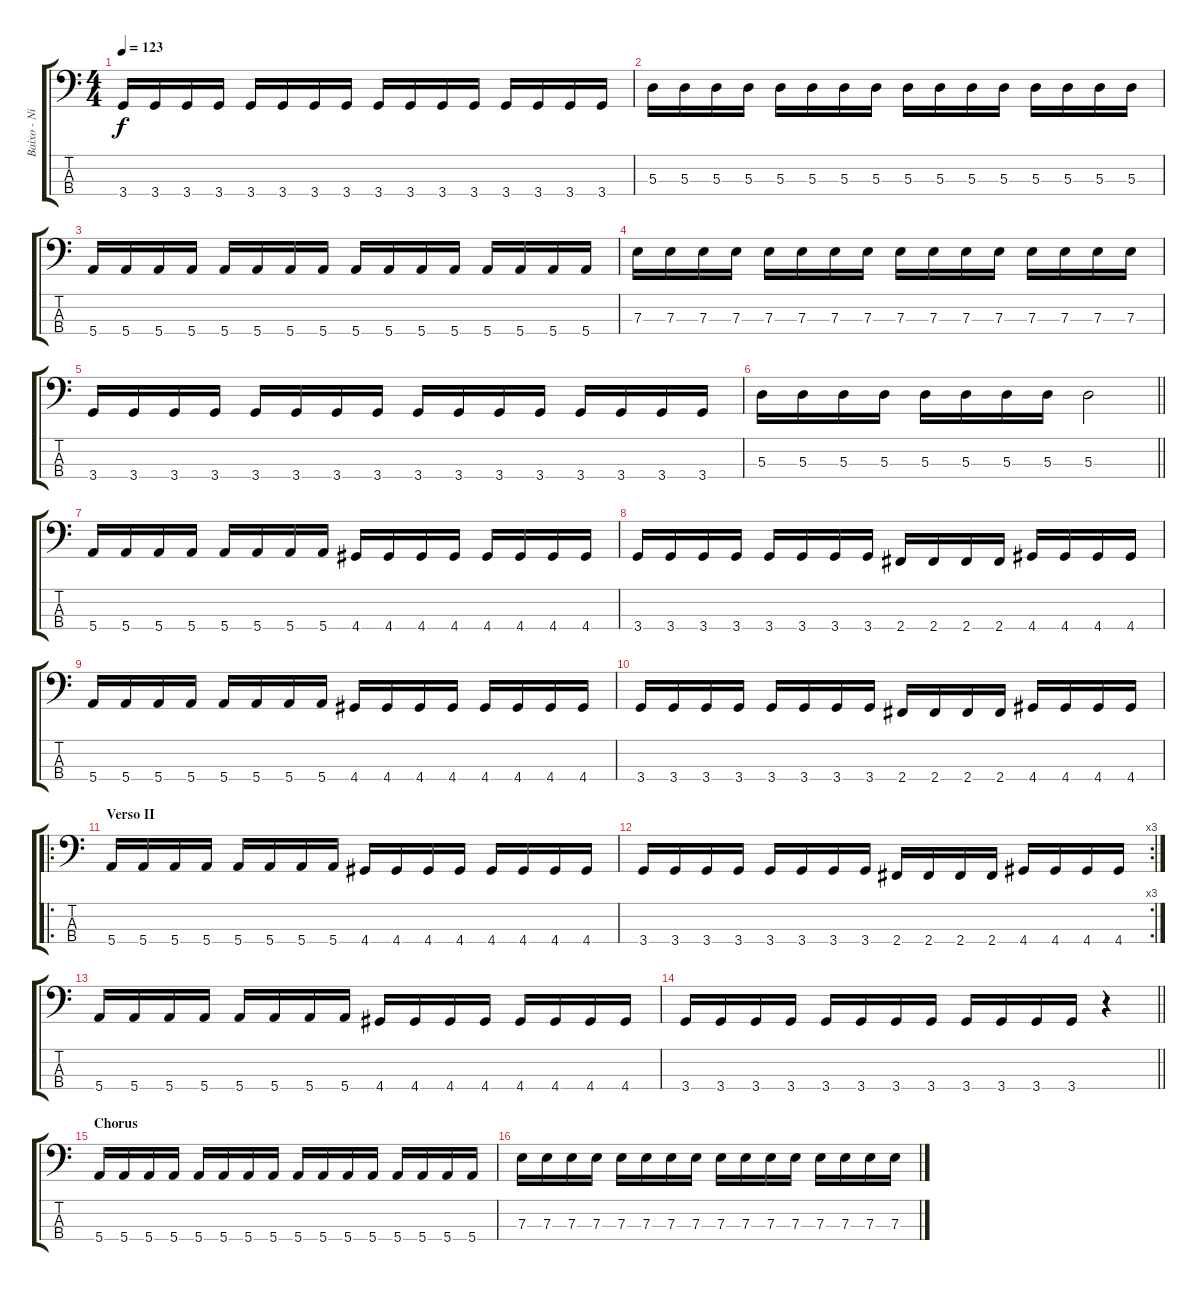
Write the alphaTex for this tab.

\track ("Baixo - Nikola" "Baixo - Ni") {instrument electricbasspick}
\staff {score tabs}
\tuning (G2 D2 A1 E1) {hide}
\ts (4 4)
\tempo 123
\clef f4
\ks c
3.4.16{dy f} 3.4.16 3.4.16 3.4.16 3.4.16 3.4.16 3.4.16 3.4.16 3.4.16 3.4.16 3.4.16 3.4.16 3.4.16 3.4.16 3.4.16 3.4.16 |
5.3.16 5.3.16 5.3.16 5.3.16 5.3.16 5.3.16 5.3.16 5.3.16 5.3.16 5.3.16 5.3.16 5.3.16 5.3.16 5.3.16 5.3.16 5.3.16 |
5.4.16 5.4.16 5.4.16 5.4.16 5.4.16 5.4.16 5.4.16 5.4.16 5.4.16 5.4.16 5.4.16 5.4.16 5.4.16 5.4.16 5.4.16 5.4.16 |
7.3.16 7.3.16 7.3.16 7.3.16 7.3.16 7.3.16 7.3.16 7.3.16 7.3.16 7.3.16 7.3.16 7.3.16 7.3.16 7.3.16 7.3.16 7.3.16 |
3.4.16 3.4.16 3.4.16 3.4.16 3.4.16 3.4.16 3.4.16 3.4.16 3.4.16 3.4.16 3.4.16 3.4.16 3.4.16 3.4.16 3.4.16 3.4.16 |
\barLineRight lightlight
5.3.16 5.3.16 5.3.16 5.3.16 5.3.16 5.3.16 5.3.16 5.3.16 5.3.2 |
5.4.16 5.4.16 5.4.16 5.4.16 5.4.16 5.4.16 5.4.16 5.4.16 4.4.16 4.4.16 4.4.16 4.4.16 4.4.16 4.4.16 4.4.16 4.4.16 |
3.4.16 3.4.16 3.4.16 3.4.16 3.4.16 3.4.16 3.4.16 3.4.16 2.4.16 2.4.16 2.4.16 2.4.16 4.4.16 4.4.16 4.4.16 4.4.16 |
5.4.16 5.4.16 5.4.16 5.4.16 5.4.16 5.4.16 5.4.16 5.4.16 4.4.16 4.4.16 4.4.16 4.4.16 4.4.16 4.4.16 4.4.16 4.4.16 |
3.4.16 3.4.16 3.4.16 3.4.16 3.4.16 3.4.16 3.4.16 3.4.16 2.4.16 2.4.16 2.4.16 2.4.16 4.4.16 4.4.16 4.4.16 4.4.16 |
\ro
\section ("" "Verso II")
5.4.16 5.4.16 5.4.16 5.4.16 5.4.16 5.4.16 5.4.16 5.4.16 4.4.16 4.4.16 4.4.16 4.4.16 4.4.16 4.4.16 4.4.16 4.4.16 |
\rc 3
3.4.16 3.4.16 3.4.16 3.4.16 3.4.16 3.4.16 3.4.16 3.4.16 2.4.16 2.4.16 2.4.16 2.4.16 4.4.16 4.4.16 4.4.16 4.4.16 |
5.4.16 5.4.16 5.4.16 5.4.16 5.4.16 5.4.16 5.4.16 5.4.16 4.4.16 4.4.16 4.4.16 4.4.16 4.4.16 4.4.16 4.4.16 4.4.16 |
\barLineRight lightlight
3.4.16 3.4.16 3.4.16 3.4.16 3.4.16 3.4.16 3.4.16 3.4.16 3.4.16 3.4.16 3.4.16 3.4.16 r.4 |
\section ("" "Chorus")
5.4.16 5.4.16 5.4.16 5.4.16 5.4.16 5.4.16 5.4.16 5.4.16 5.4.16 5.4.16 5.4.16 5.4.16 5.4.16 5.4.16 5.4.16 5.4.16 |
7.3.16 7.3.16 7.3.16 7.3.16 7.3.16 7.3.16 7.3.16 7.3.16 7.3.16 7.3.16 7.3.16 7.3.16 7.3.16 7.3.16 7.3.16 7.3.16
